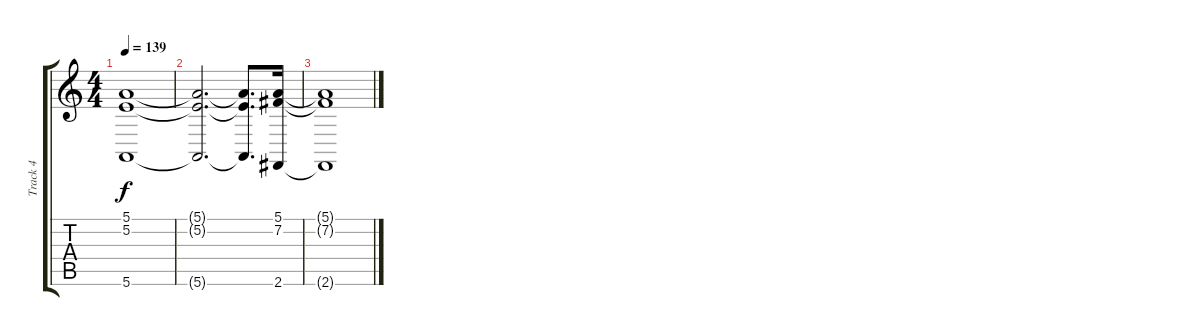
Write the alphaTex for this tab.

\track ("Track 4" "Track 4") {instrument drawbarorgan}
\staff {score tabs}
\tuning (E4 B3 G3 D3 A2 E2) {hide}
\ts (4 4)
\tempo 139
\clef g2
\ks c
(5.1{t} 5.2{t} 5.6{t}).1{dy f} |
(5.1{t} 5.2{t} 5.6{t}).2{d} (5.1{t} 5.2{t} 5.6{t}).8{d} (5.1 7.2 2.6).16 |
(5.1{t} 7.2{t} 2.6{t}).1{volume 0}
